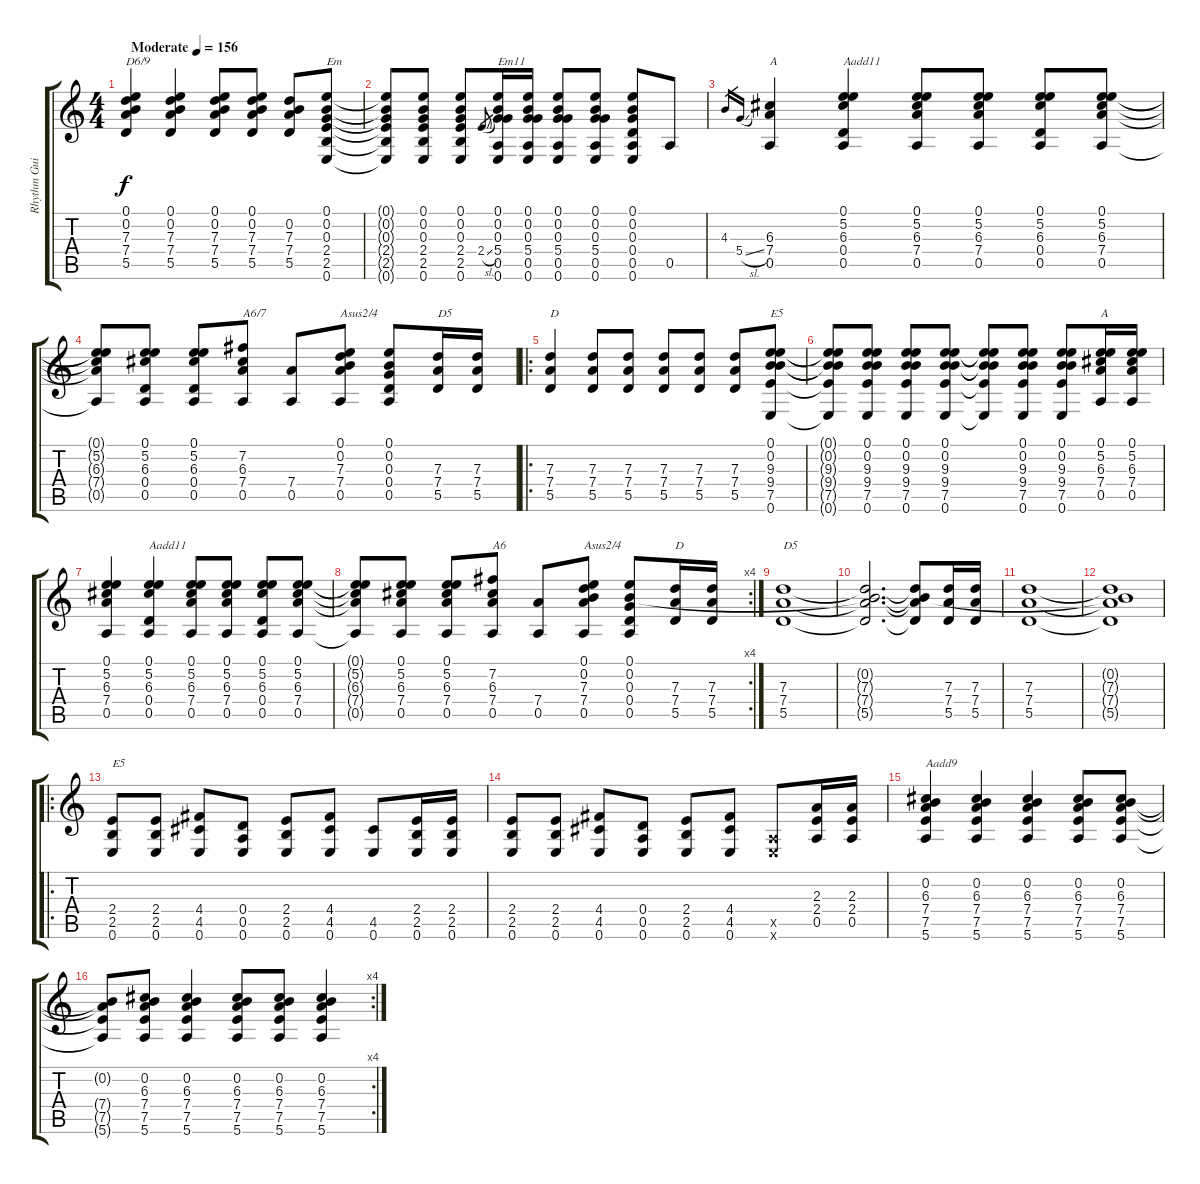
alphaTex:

\track ("Rhythm Guitar" "Rhythm Gui") {instrument electricguitarjazz}
\staff {score tabs}
\tuning (E4 B3 G3 D3 A2 E2) {hide}
\ts (4 4)
\tempo (156 "Moderate")
\clef g2
\ks c
(0.1 0.2 7.3 7.4 5.5).4{txt "D6/9" dy f instrument electricguitarjazz} (0.1 0.2 7.3 7.4 5.5).4 (0.1 0.2 7.3 7.4 5.5).8 (0.1 0.2 7.3 7.4 5.5).8 (0.2 7.3 7.4 5.5).8 (0.1 0.2 0.3 2.4 2.5 0.6).8{txt "Em"} |
(0.1{t} 0.2{t} 0.3{t} 2.4{t} 2.5{t} 0.6{t}).8 (0.1 0.2 0.3 2.4 2.5 0.6).8 (0.1 0.2 0.3 2.4 2.5 0.6).8 2.4{sl}.8{gr} (0.1 0.2 0.3 5.4 0.5 0.6).16{txt "Em11"} (0.1 0.2 0.3 5.4 0.5 0.6).16 (0.1 0.2 0.3 5.4 0.5 0.6).8 (0.1 0.2 0.3 5.4 0.5 0.6).8 (0.1 0.2 0.3 0.4 0.5 0.6).8 0.5.8 |
4.3.16{gr} 5.4{sl}.16{gr} (6.3 7.4 0.5).4{txt "A"} (0.1 5.2 6.3 0.4 0.5).4{txt "Aadd11"} (0.1 5.2 6.3 7.4 0.5).8 (0.1 5.2 6.3 7.4 0.5).8 (0.1 5.2 6.3 0.4 0.5).8 (0.1 5.2 6.3 7.4 0.5).8 |
(0.1{t} 5.2{t} 6.3{t} 7.4{t} 0.5{t}).8 (0.1 5.2 6.3 0.4 0.5).8 (0.1 5.2 6.3 0.4 0.5).8 (7.2 6.3 7.4 0.5).8{txt "A6/7"} (7.4 0.5).8 (0.1 0.2 7.3 7.4 0.5).8{txt "Asus2/4"} (0.1 0.2 0.3 0.4 0.5).8 (7.3 7.4 5.5).16{txt "D5"} (7.3 7.4 5.5).16 |
\ro
(7.3 7.4 5.5).4{txt "D"} (7.3 7.4 5.5).8 (7.3 7.4 5.5).8 (7.3 7.4 5.5).8 (7.3 7.4 5.5).8 (7.3 7.4 5.5).8 (0.1 0.2 9.3 9.4 7.5 0.6).8{txt "E5"} |
(0.1{t} 0.2{t} 9.3{t} 9.4{t} 7.5{t} 0.6{t}).8 (0.1 0.2 9.3 9.4 7.5 0.6).8 (0.1 0.2 9.3 9.4 7.5 0.6).8 (0.1 0.2 9.3 9.4 7.5 0.6).8 (0.1{t} 0.2{t} 9.3{t} 9.4{t} 7.5{t} 0.6{t}).8 (0.1 0.2 9.3 9.4 7.5 0.6).8 (0.1 0.2 9.3 9.4 7.5 0.6).8 (0.1 5.2 6.3 7.4 0.5).16{txt "A"} (0.1 5.2 6.3 7.4 0.5).16 |
(0.1 5.2 6.3 7.4 0.5).4 (0.1 5.2 6.3 0.4 0.5).4{txt "Aadd11"} (0.1 5.2 6.3 7.4 0.5).8 (0.1 5.2 6.3 7.4 0.5).8 (0.1 5.2 6.3 0.4 0.5).8 (0.1 5.2 6.3 7.4 0.5).8 |
\rc 4
(0.1{t} 5.2{t} 6.3{t} 7.4{t} 0.5{t}).8 (0.1 5.2 6.3 7.4 0.5).8 (0.1 5.2 6.3 7.4 0.5).8 (7.2 6.3 7.4 0.5).8{txt "A6"} (7.4 0.5).8 (0.1 0.2 7.3 7.4 0.5).8{txt "Asus2/4"} (0.1 0.2 0.3 0.4 0.5).8 (7.3 7.4 5.5).16{txt "D"} (7.3 7.4 5.5).16 |
(7.3 7.4 5.5).1{txt "D5"} |
(0.2{t} 7.3{t} 7.4{t} 5.5{t}).2{d} (0.2{t} 7.3{t} 7.4{t} 5.5{t}).8 (7.3 7.4 5.5).16 (7.3 7.4 5.5).16 |
(7.3 7.4 5.5).1 |
(0.2{t} 7.3{t} 7.4{t} 5.5{t}).1 |
\ro
(2.4 2.5 0.6).8{txt "E5"} (2.4 2.5 0.6).8 (4.4 4.5 0.6).8 (0.4 0.5 0.6).8 (2.4 2.5 0.6).8 (4.4 4.5 0.6).8 (4.5 0.6).8 (2.4 2.5 0.6).16 (2.4 2.5 0.6).16 |
(2.4 2.5 0.6).8 (2.4 2.5 0.6).8 (4.4 4.5 0.6).8 (0.4 0.5 0.6).8 (2.4 2.5 0.6).8 (4.4 4.5 0.6).8 (0.5{x} 0.6{x}).8 (2.3 2.4 0.5).16 (2.3 2.4 0.5).16 |
(0.2 6.3 7.4 7.5 5.6).4{txt "Aadd9"} (0.2 6.3 7.4 7.5 5.6).4 (0.2 6.3 7.4 7.5 5.6).4 (0.2 6.3 7.4 7.5 5.6).8 (0.2 6.3 7.4 7.5 5.6).8 |
\rc 4
(0.2{t} 7.4{t} 7.5{t} 5.6{t}).8 (0.2 6.3 7.4 7.5 5.6).8 (0.2 6.3 7.4 7.5 5.6).4 (0.2 6.3 7.4 7.5 5.6).8 (0.2 6.3 7.4 7.5 5.6).8 (0.2 6.3 7.4 7.5 5.6).4
